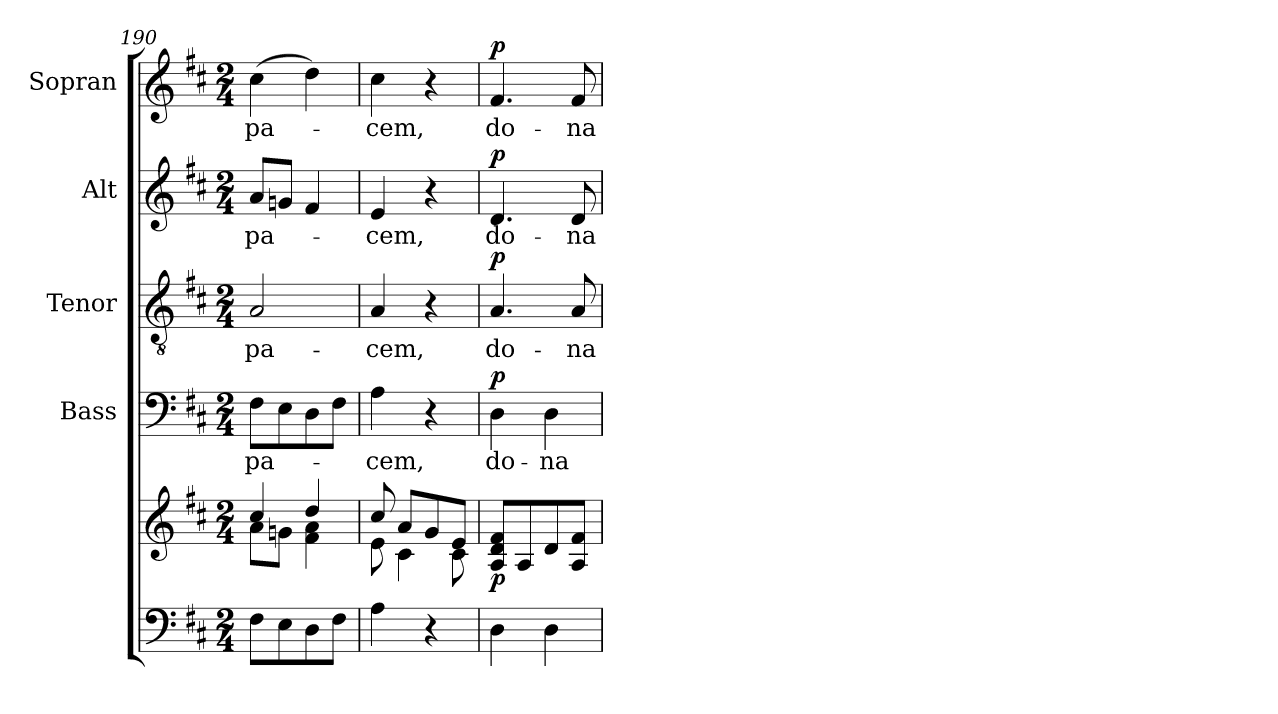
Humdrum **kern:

**kern	**kern	**dynam	**kern	**text	**dynam	**kern	**text	**dynam	**kern	**text	**dynam	**kern	**text	**dynam
*part5	*part5	*part5	*part4	*part4	*part4	*part3	*part3	*part3	*part2	*part2	*part2	*part1	*part1	*part1
*staff6	*staff5	*staff5/6	*staff4	*staff4	*staff4	*staff3	*staff3	*staff3	*staff2	*staff2	*staff2	*staff1	*staff1	*staff1
*	*	*	*I"Bass	*	*	*I"Tenor	*	*	*I"Alt	*	*	*I"Sopran	*	*
*	*	*	*I'B.	*	*	*I'T.	*	*	*I'A.	*	*	*I'S.	*	*
*clefF4	*clefG2	*	*clefF4	*	*	*clefGv2	*	*	*clefG2	*	*	*clefG2	*	*
*k[f#c#]	*k[f#c#]	*	*k[f#c#]	*	*	*k[f#c#]	*	*	*k[f#c#]	*	*	*k[f#c#]	*	*
*D:	*D:	*	*D:	*	*	*D:	*	*	*D:	*	*	*D:	*	*
*M2/4	*M2/4	*	*M2/4	*	*	*M2/4	*	*	*M2/4	*	*	*M2/4	*	*
=190	=190	=190	=190	=190	=190	=190	=190	=190	=190	=190	=190	=190	=190	=190
*	*^	*	*	*	*	*	*	*	*	*	*	*	*	*
!	!	!	!	!	!LO:LY:b	!	!	!LO:LY:b	!	!	!LO:LY:b	!	!	!LO:LY:b	!
8F#\L	4cc#/	8a\L	.	8F#\L	pa-	.	2A/	pa-	.	8a/L	pa-	.	(>4cc#\	pa-	.
8E\	.	8gn\J	.	8E\	.	.	.	.	.	8gn/J	.	.	.	.	.
8D\	4dd/	4f#\ 4a\	.	8D\	.	.	.	.	.	4f#/	.	.	4dd\)	.	.
8F#\J	.	.	.	8F#\J	.	.	.	.	.	.	.	.	.	.	.
=191	=191	=191	=191	=191	=191	=191	=191	=191	=191	=191	=191	=191	=191	=191	=191
!	!	!	!	!	!LO:LY:b	!	!	!LO:LY:b	!	!	!LO:LY:b	!	!	!LO:LY:b	!
4A\	8cc#/	8e\	.	4A\	-cem,	.	4A/	-cem,	.	4e/	-cem,	.	4cc#\	-cem,	.
.	8a/L	4c#\	.	.	.	.	.	.	.	.	.	.	.	.	.
4r	8g/	.	.	4r	.	.	4r	.	.	4r	.	.	4r	.	.
.	8e/J	8c#\	.	.	.	.	.	.	.	.	.	.	.	.	.
=192	=192	=192	=192	=192	=192	=192	=192	=192	=192	=192	=192	=192	=192	=192	=192
!	!	!	!LO:DY:b	!	!LO:LY:b	!LO:DY:a	!	!LO:LY:b	!LO:DY:a	!	!LO:LY:b	!LO:DY:a	!	!LO:LY:b	!LO:DY:a
*	*v	*v	*	*	*	*	*	*	*	*	*	*	*	*	*
4D\	8A/ 8d/ 8f#/L	p	4D\	do-	p	4.A/	do-	p	4.d/	do-	p	4.f#/	do-	p
.	8A/	.	.	.	.	.	.	.	.	.	.	.	.	.
!	!	!	!	!LO:LY:b	!	!	!	!	!	!	!	!	!	!
4D\	8d/	.	4D\	-na	.	.	.	.	.	.	.	.	.	.
!	!	!	!	!	!	!	!LO:LY:b	!	!	!LO:LY:b	!	!	!LO:LY:b	!
.	8A/ 8f#/J	.	.	.	.	8A/	-na	.	8d/	-na	.	8f#/	-na	.
=	=	=	=	=	=	=	=	=	=	=	=	=	=	=
*-	*-	*-	*-	*-	*-	*-	*-	*-	*-	*-	*-	*-	*-	*-
